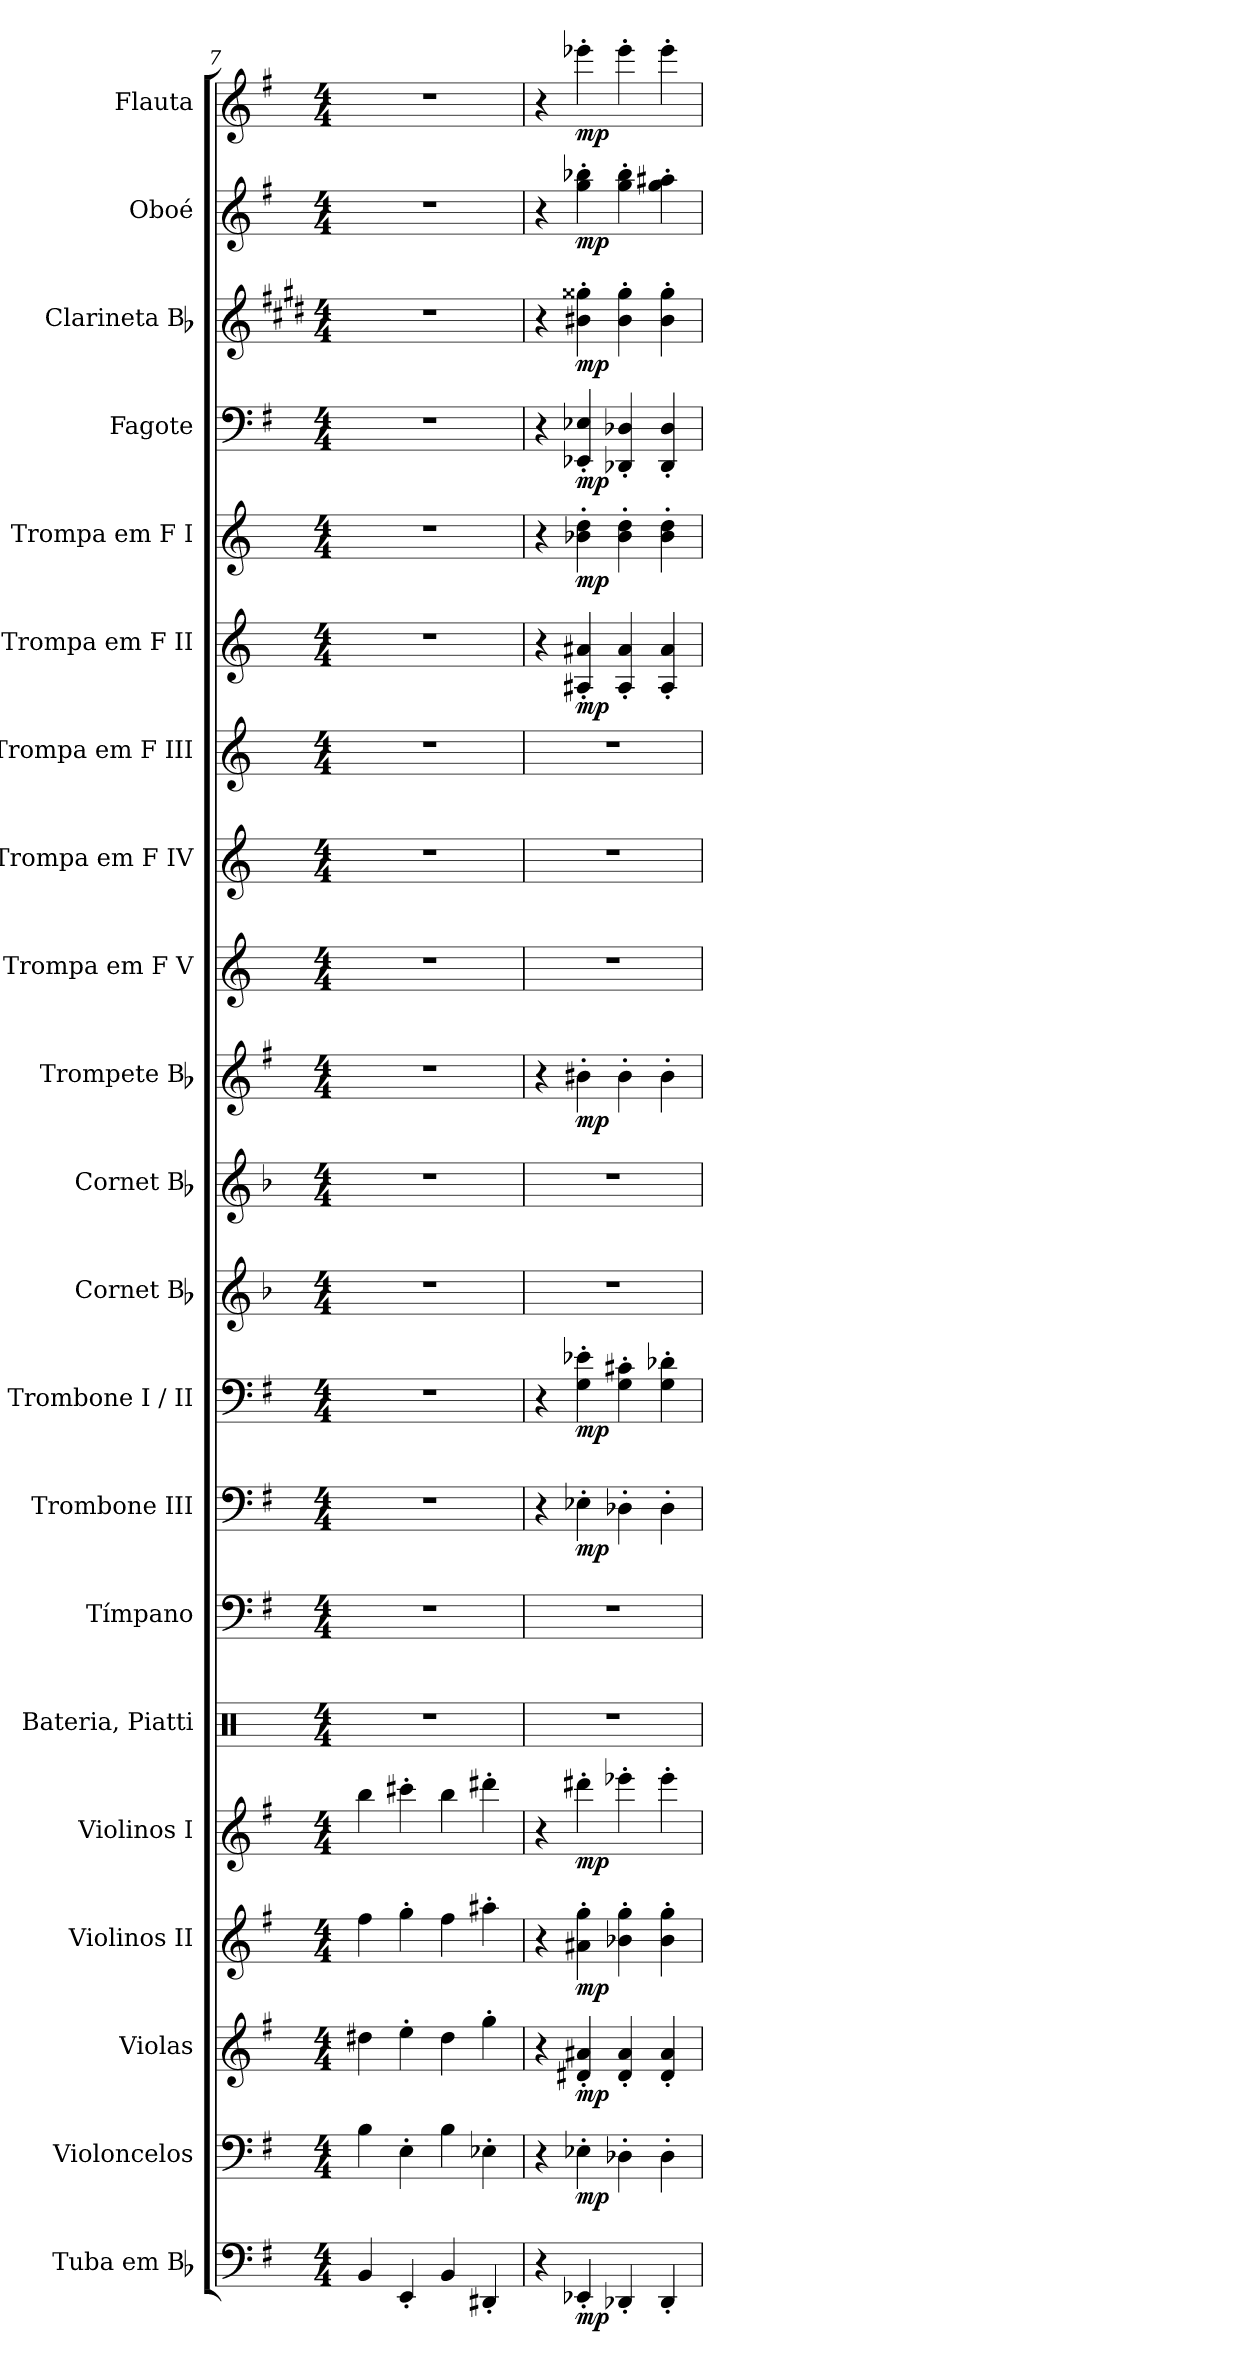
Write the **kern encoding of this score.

**kern	**dynam	**kern	**dynam	**kern	**dynam	**kern	**dynam	**kern	**dynam	**kern	**kern	**kern	**dynam	**kern	**dynam	**kern	**kern	**kern	**dynam	**kern	**kern	**kern	**kern	**dynam	**kern	**dynam	**kern	**dynam	**kern	**dynam	**kern	**dynam	**kern	**dynam
*part21	*part21	*part20	*part20	*part19	*part19	*part18	*part18	*part17	*part17	*part16	*part15	*part14	*part14	*part13	*part13	*part12	*part11	*part10	*part10	*part9	*part8	*part7	*part6	*part6	*part5	*part5	*part4	*part4	*part3	*part3	*part2	*part2	*part1	*part1
*staff21	*staff21	*staff20	*staff20	*staff19	*staff19	*staff18	*staff18	*staff17	*staff17	*staff16	*staff15	*staff14	*staff14	*staff13	*staff13	*staff12	*staff11	*staff10	*staff10	*staff9	*staff8	*staff7	*staff6	*staff6	*staff5	*staff5	*staff4	*staff4	*staff3	*staff3	*staff2	*staff2	*staff1	*staff1
*I"Tuba em Bb	*	*I"Violoncelos	*	*I"Violas	*	*I"Violinos II	*	*I"Violinos I	*	*I"Bateria, Piatti	*I"Tímpano	*I"Trombone III	*	*I"Trombone I / II	*	*I"Cornet Bb	*I"Cornet Bb	*I"Trompete Bb	*	*I"Trompa em F V	*I"Trompa em F IV	*I"Trompa em F III	*I"Trompa em F II	*	*I"Trompa em F I	*	*I"Fagote	*	*I"Clarineta Bb	*	*I"Oboé	*	*I"Flauta	*
*I'Tu. Bb	*	*I'Vlcs.	*	*	*	*	*	*I'Vlns.	*	*I'Bat.	*	*I'Trb.	*	*I'Trb.	*	*I'Cnt. Bb	*I'Cnt. Bb	*I'Tpt. Bb	*	*I'Trom. F	*I'Trom. F	*I'Trom. F	*I'Trom. F	*	*I'Trom. F	*	*I'Fgt	*	*I'Cl. Bb	*	*I'Ob.	*	*I'Fl	*
*clefF4	*	*clefF4	*	*clefG2	*	*clefG2	*	*clefG2	*	*clefX	*clefF4	*clefF4	*	*clefF4	*	*clefG2	*clefG2	*clefG2	*	*clefG2	*clefG2	*clefG2	*clefG2	*	*clefG2	*	*clefF4	*	*clefG2	*	*clefG2	*	*clefG2	*
*	*	*	*	*	*	*	*	*	*	*	*	*	*	*	*	*ITrd1c2	*ITrd1c2	*ITrd1c2	*	*ITrd4c7	*ITrd4c7	*ITrd4c7	*ITrd4c7	*	*ITrd4c7	*	*	*	*ITrd1c2	*	*	*	*	*
*k[f#]	*	*k[f#]	*	*k[f#]	*	*k[f#]	*	*k[f#]	*	*k[]	*k[f#]	*k[f#]	*	*k[f#]	*	*k[b-e-a-]	*k[b-e-a-]	*k[b-]	*	*k[b-]	*k[b-]	*k[b-]	*k[b-]	*	*k[b-]	*	*k[f#]	*	*k[f#c#]	*	*k[f#]	*	*k[f#]	*
*M4/4	*	*M4/4	*	*M4/4	*	*M4/4	*	*M4/4	*	*M4/4	*M4/4	*M4/4	*	*M4/4	*	*M4/4	*M4/4	*M4/4	*	*M4/4	*M4/4	*M4/4	*M4/4	*	*M4/4	*	*M4/4	*	*M4/4	*	*M4/4	*	*M4/4	*
=7	=7	=7	=7	=7	=7	=7	=7	=7	=7	=7	=7	=7	=7	=7	=7	=7	=7	=7	=7	=7	=7	=7	=7	=7	=7	=7	=7	=7	=7	=7	=7	=7	=7	=7
4BB/	.	4B\	.	4dd#X\	.	4ff#\	.	4bb\	.	1r	1r	1r	.	1r	.	1r	1r	1r	.	1r	1r	1r	1r	.	1r	.	1r	.	1r	.	1r	.	1r	.
4EE'/	.	4E'\	.	4ee'\	.	4gg'\	.	4ccc#X'\	.	.	.	.	.	.	.	.	.	.	.	.	.	.	.	.	.	.	.	.	.	.	.	.	.	.
4BB/	.	4B\	.	4dd#\	.	4ff#\	.	4bb\	.	.	.	.	.	.	.	.	.	.	.	.	.	.	.	.	.	.	.	.	.	.	.	.	.	.
4DD#X'/	.	4E-X'\	.	4gg'\	.	4aa#X'\	.	4ddd#X'\	.	.	.	.	.	.	.	.	.	.	.	.	.	.	.	.	.	.	.	.	.	.	.	.	.	.
=8	=8	=8	=8	=8	=8	=8	=8	=8	=8	=8	=8	=8	=8	=8	=8	=8	=8	=8	=8	=8	=8	=8	=8	=8	=8	=8	=8	=8	=8	=8	=8	=8	=8	=8
4r	.	4r	.	4r	.	4r	.	4r	.	1r	1r	4r	.	4r	.	1r	1r	4r	.	1r	1r	1r	4r	.	4r	.	4r	.	4r	.	4r	.	4r	.
!	!LO:DY:b	!	!LO:DY:b	!	!LO:DY:b	!	!LO:DY:b	!	!LO:DY:b	!	!	!	!LO:DY:b	!	!LO:DY:b	!	!	!	!LO:DY:b	!	!	!	!	!LO:DY:b	!	!LO:DY:b	!	!LO:DY:b	!	!LO:DY:b	!	!LO:DY:b	!	!LO:DY:b
4EE-X'/	mp	4E-X'\	mp	4d#X/' 4a#X/'	mp	4a#X\' 4gg\'	mp	4ddd#X'\	mp	.	.	4E-X'\	mp	4G\' 4e-X\'	mp	.	.	4a#X'\	mp	.	.	.	4D#X/' 4d#X/'	mp	4e-X\' 4g\'	mp	4EE-X/' 4E-X/'	mp	4a#X\' 4ff##X\'	mp	4gg\' 4bb-X\'	mp	4eee-X'\	mp
4DD-X'/	.	4D-X'\	.	4d#/' 4a#/'	.	4b-X\' 4gg\'	.	4eee-X'\	.	.	.	4D-X'\	.	4G\' 4c#X\'	.	.	.	4a#'\	.	.	.	.	4D#/' 4d#/'	.	4e-\' 4g\'	.	4DD-X/' 4D-X/'	.	4a#\' 4ff##\'	.	4gg\' 4bb-\'	.	4eee-'\	.
4DD-'/	.	4D-'\	.	4d#/' 4a#/'	.	4b-\' 4gg\'	.	4eee-'\	.	.	.	4D-'\	.	4G\' 4d-X\'	.	.	.	4a#'\	.	.	.	.	4D#/' 4d#/'	.	4e-\' 4g\'	.	4DD-/' 4D-/'	.	4a#\' 4ff##\'	.	4gg\' 4aa#X\'	.	4eee-'\	.
=	=	=	=	=	=	=	=	=	=	=	=	=	=	=	=	=	=	=	=	=	=	=	=	=	=	=	=	=	=	=	=	=	=	=
*-	*-	*-	*-	*-	*-	*-	*-	*-	*-	*-	*-	*-	*-	*-	*-	*-	*-	*-	*-	*-	*-	*-	*-	*-	*-	*-	*-	*-	*-	*-	*-	*-	*-	*-
